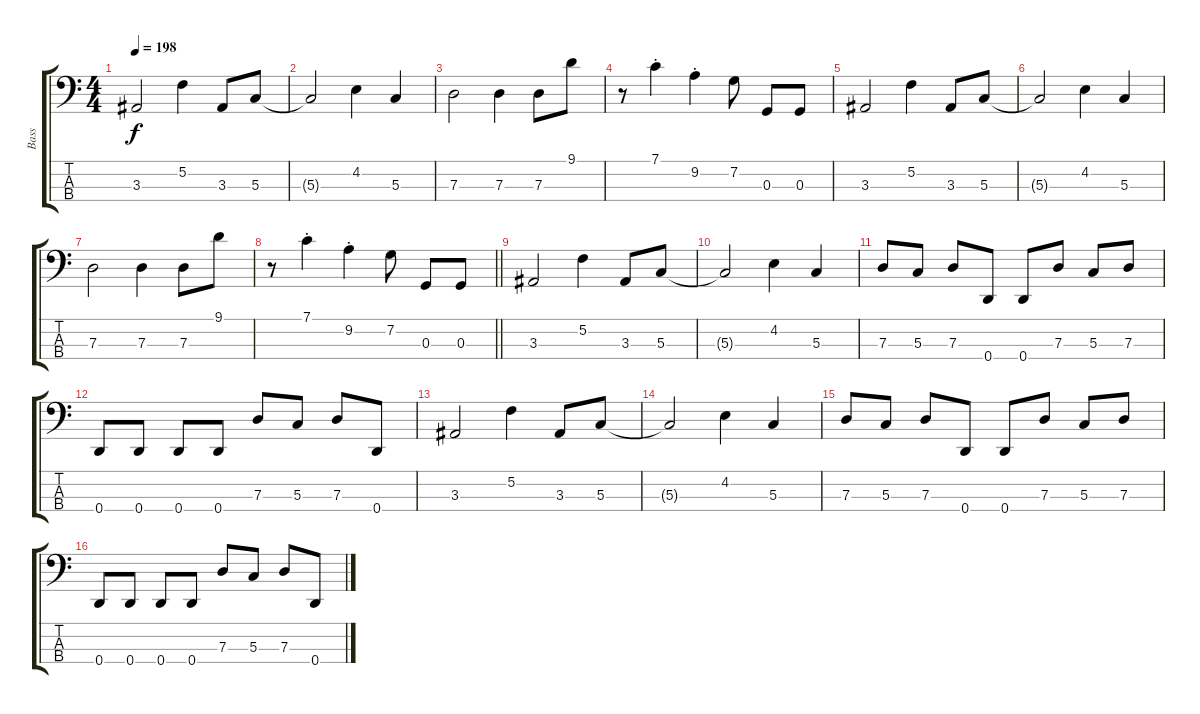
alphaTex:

\track ("Bass" "Bass") {instrument electricbassfinger}
\staff {score tabs}
\tuning (F2 C2 G1 D1) {hide}
\ts (4 4)
\tempo 198
\clef f4
\ks c
3.3.2{dy f} 5.2.4 3.3.8 5.3.8 |
5.3{t}.2 4.2.4 5.3.4 |
7.3.2 7.3.4 7.3.8 9.1.8 |
r.8 7.1{st}.4 9.2{st}.4 7.2.8 0.3.8 0.3.8 |
3.3.2 5.2.4 3.3.8 5.3.8 |
5.3{t}.2 4.2.4 5.3.4 |
7.3.2 7.3.4 7.3.8 9.1.8 |
\barLineRight lightlight
r.8 7.1{st}.4 9.2{st}.4 7.2.8 0.3.8 0.3.8 |
3.3.2 5.2.4 3.3.8 5.3.8 |
5.3{t}.2 4.2.4 5.3.4 |
7.3.8 5.3.8 7.3.8 0.4.8 0.4.8 7.3.8 5.3.8 7.3.8 |
0.4.8 0.4.8 0.4.8 0.4.8 7.3.8 5.3.8 7.3.8 0.4.8 |
3.3.2 5.2.4 3.3.8 5.3.8 |
5.3{t}.2 4.2.4 5.3.4 |
7.3.8 5.3.8 7.3.8 0.4.8 0.4.8 7.3.8 5.3.8 7.3.8 |
0.4.8 0.4.8 0.4.8 0.4.8 7.3.8 5.3.8 7.3.8 0.4.8
